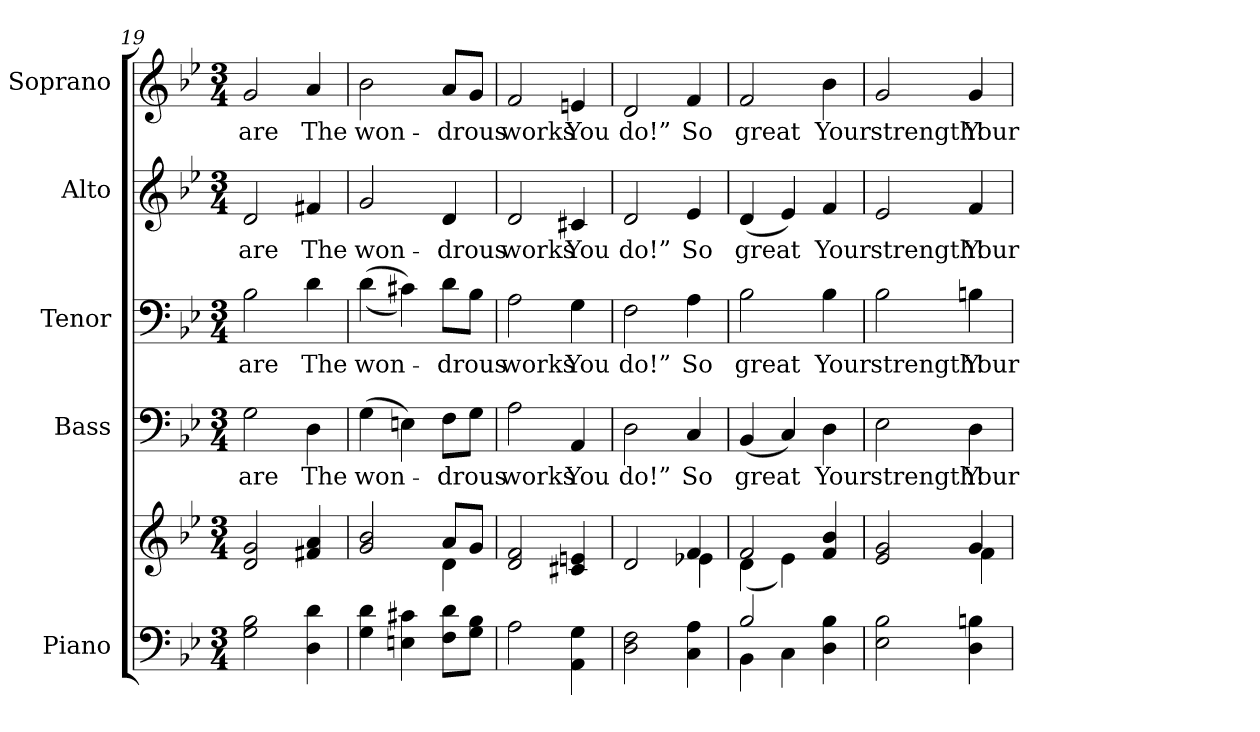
**kern	**kern	**kern	**text	**kern	**text	**kern	**text	**kern	**text
*part5	*part5	*part4	*part4	*part3	*part3	*part2	*part2	*part1	*part1
*staff6	*staff5	*staff4	*staff4	*staff3	*staff3	*staff2	*staff2	*staff1	*staff1
*I"Piano	*	*I"Bass	*	*I"Tenor	*	*I"Alto	*	*I"Soprano	*
*I'Pno.	*	*I'B.	*	*I'T.	*	*I'A.	*	*I'S.	*
!!LO:PB:g=z
*clefF4	*clefG2	*clefF4	*	*clefF4	*	*clefG2	*	*clefG2	*
*k[b-e-]	*k[b-e-]	*k[b-e-]	*	*k[b-e-]	*	*k[b-e-]	*	*k[b-e-]	*
*B-:	*B-:	*B-:	*	*B-:	*	*B-:	*	*B-:	*
*M3/4	*M3/4	*M3/4	*	*M3/4	*	*M3/4	*	*M3/4	*
=19	=19	=19	=19	=19	=19	=19	=19	=19	=19
!	!	!	!LO:LY:b:color=#000000	!	!	!	!	!	!
!	!	!	!	!	!LO:LY:b:color=#000000	!	!	!	!
!	!	!	!	!	!	!	!LO:LY:b:color=#000000	!	!
!	!	!	!	!	!	!	!	!	!LO:LY:b:color=#000000
2Gi\ 2B-i	2di/ 2gi	2Gi\	are	2B-i\	are	2di/	are	2gi/	are
!	!	!	!LO:LY:b:color=#000000	!	!	!	!	!	!
!	!	!	!	!	!LO:LY:b:color=#000000	!	!	!	!
!	!	!	!	!	!	!	!LO:LY:b:color=#000000	!	!
!	!	!	!	!	!	!	!	!	!LO:LY:b:color=#000000
4Di\ 4di	4f#Xi/ 4ai	4Di\	The	4di\	The	4f#Xi/	The	4ai/	The
=20	=20	=20	=20	=20	=20	=20	=20	=20	=20
*	*^	*	*	*	*	*	*	*	*
!	!	!	!	!LO:LY:b:color=#000000	!	!	!	!	!	!
!	!	!	!	!	!	!LO:LY:b:color=#000000	!	!	!	!
!	!	!	!	!	!	!	!	!LO:LY:b:color=#000000	!	!
!	!	!	!	!	!	!	!	!	!	!LO:LY:b:color=#000000
4Gi\ 4di	2gi/ 2b-i	2ryy	(4Gi\	won-	((4di\	won-	2gi/	won-	2b-i\	won-
4Eni\ 4c#Xi	.	.	4Eni\)	.	4c#Xi\))	.	.	.	.	.
!	!	!	!	!LO:LY:b:color=#000000	!	!	!	!	!	!
!	!	!	!	!	!	!LO:LY:b:color=#000000	!	!	!	!
!	!	!	!	!	!	!	!	!LO:LY:b:color=#000000	!	!
!	!	!	!	!	!	!	!	!	!	!LO:LY:b:color=#000000
8Fi\ 8diL	8ai/L	4di\	8Fi\L	-drous	8di\L	-drous	4di/	-drous	8ai/L	-drous
8Gi\ 8B-iJ	8gi/J	.	8Gi\J	.	8B-i\J	.	.	.	8gi/J	.
*	*v	*v	*	*	*	*	*	*	*	*
=21	=21	=21	=21	=21	=21	=21	=21	=21	=21
!	!	!	!LO:LY:b:color=#000000	!	!	!	!	!	!
!	!	!	!	!	!LO:LY:b:color=#000000	!	!	!	!
!	!	!	!	!	!	!	!LO:LY:b:color=#000000	!	!
!	!	!	!	!	!	!	!	!	!LO:LY:b:color=#000000
2Ai\	2di/ 2fi	2Ai\	works	2Ai\	works	2di/	works	2fi/	works
!	!	!	!LO:LY:b:color=#000000	!	!	!	!	!	!
!	!	!	!	!	!LO:LY:b:color=#000000	!	!	!	!
!	!	!	!	!	!	!	!LO:LY:b:color=#000000	!	!
!	!	!	!	!	!	!	!	!	!LO:LY:b:color=#000000
4AAi\ 4Gi	4c#Xi/ 4eni	4AAi/	You	4Gi\	You	4c#Xi/	You	4eni/	You
=22	=22	=22	=22	=22	=22	=22	=22	=22	=22
*	*^	*	*	*	*	*	*	*	*
!	!	!	!	!LO:LY:b:color=#000000	!	!	!	!	!	!
!	!	!	!	!	!	!LO:LY:b:color=#000000	!	!	!	!
!	!	!	!	!	!	!	!	!LO:LY:b:color=#000000	!	!
!	!	!	!	!	!	!	!	!	!	!LO:LY:b:color=#000000
2Di\ 2Fi	2di/	2ryy	2Di\	do!”	2Fi\	do!”	2di/	do!”	2di/	do!”
!	!	!	!	!LO:LY:b:color=#000000	!	!	!	!	!	!
!	!	!	!	!	!	!LO:LY:b:color=#000000	!	!	!	!
!	!	!	!	!	!	!	!	!LO:LY:b:color=#000000	!	!
!	!	!	!	!	!	!	!	!	!	!LO:LY:b:color=#000000
4Ci\ 4Ai	4fi/	4e-Xi\	4Ci/	So	4Ai\	So	4e-i/	So	4fi/	So
=23	=23	=23	=23	=23	=23	=23	=23	=23	=23	=23
*^	*	*	*	*	*	*	*	*	*	*
!	!	!	!	!	!LO:LY:b:color=#000000	!	!	!	!	!	!
!	!	!	!	!	!	!	!LO:LY:b:color=#000000	!	!	!	!
!	!	!	!	!	!	!	!	!	!LO:LY:b:color=#000000	!	!
!	!	!	!	!	!	!	!	!	!	!	!LO:LY:b:color=#000000
2B-i/	4BB-i\	2fi/	(4di\	(4BB-i/	great	2B-i\	great	(4di/	great	2fi/	great
.	4Ci\	.	4e-i\)	4Ci/)	.	.	.	4e-i/)	.	.	.
!	!	!	!	!	!LO:LY:b:color=#000000	!	!	!	!	!	!
!	!	!	!	!	!	!	!LO:LY:b:color=#000000	!	!	!	!
!	!	!	!	!	!	!	!	!	!LO:LY:b:color=#000000	!	!
!	!	!	!	!	!	!	!	!	!	!	!LO:LY:b:color=#000000
4Di\ 4B-i	4ryy	4fi/ 4b-i	4ryy	4Di\	Your	4B-i\	Your	4fi/	Your	4b-i\	Your
*v	*v	*	*	*	*	*	*	*	*	*	*
=24	=24	=24	=24	=24	=24	=24	=24	=24	=24	=24
*^	*	*	*	*	*	*	*	*	*	*
!	!	!	!	!	!LO:LY:b:color=#000000	!	!	!	!	!	!
*v	*v	*	*	*	*	*	*	*	*	*	*
*^	*	*	*	*	*	*	*	*	*	*
!	!	!	!	!	!	!	!LO:LY:b:color=#000000	!	!	!	!
*v	*v	*	*	*	*	*	*	*	*	*	*
*^	*	*	*	*	*	*	*	*	*	*
!	!	!	!	!	!	!	!	!	!LO:LY:b:color=#000000	!	!
*v	*v	*	*	*	*	*	*	*	*	*	*
*^	*	*	*	*	*	*	*	*	*	*
!	!	!	!	!	!	!	!	!	!	!	!LO:LY:b:color=#000000
*v	*v	*	*	*	*	*	*	*	*	*	*
2E-i\ 2B-i	2e-i/ 2gi	2ryy	2E-i\	strength!	2B-i\	strength!	2e-i/	strength!	2gi/	strength!
!	!	!	!	!LO:LY:b:color=#000000	!	!	!	!	!	!
!	!	!	!	!	!	!LO:LY:b:color=#000000	!	!	!	!
!	!	!	!	!	!	!	!	!LO:LY:b:color=#000000	!	!
!	!	!	!	!	!	!	!	!	!	!LO:LY:b:color=#000000
4Di\ 4Bni	4gi/	4fi\	4Di\	Your	4Bni\	Your	4fi/	Your	4gi/	Your
*	*v	*v	*	*	*	*	*	*	*	*
=	=	=	=	=	=	=	=	=	=
*-	*-	*-	*-	*-	*-	*-	*-	*-	*-
